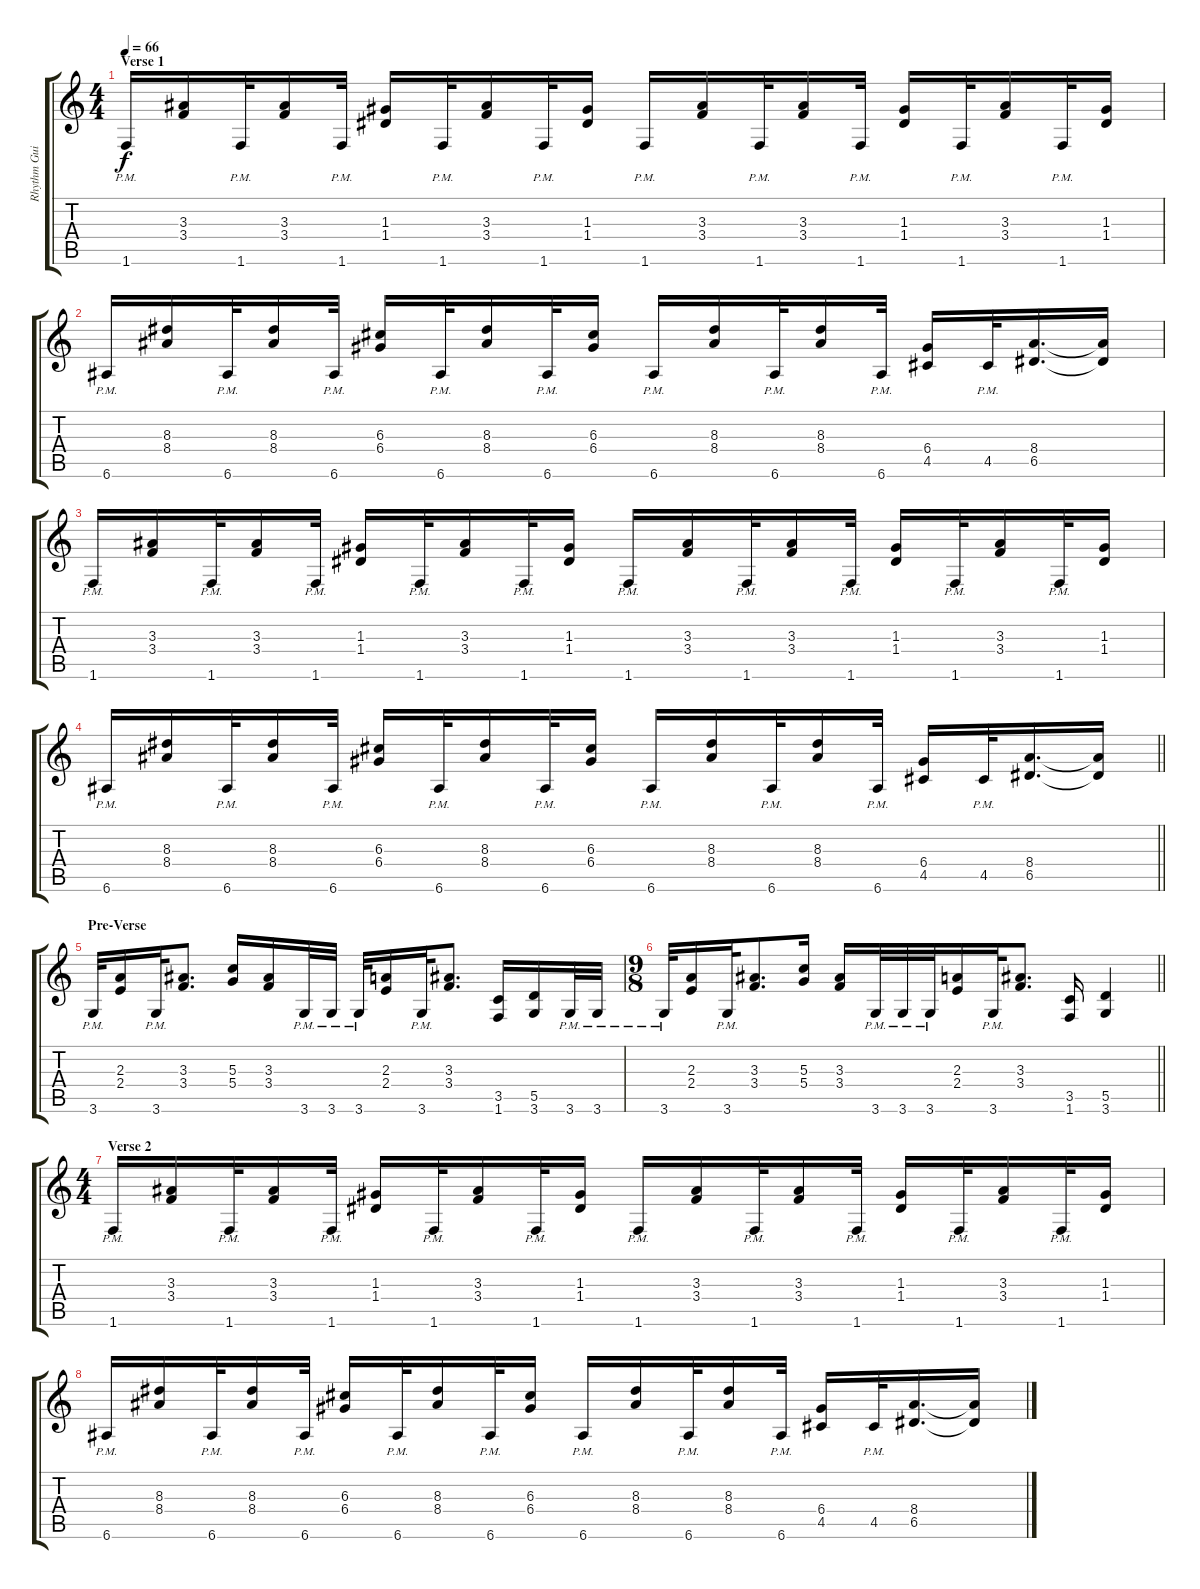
\track ("Rhythm Guitar" "Rhythm Gui") {instrument distortionguitar}
\staff {score tabs}
\tuning (E4 B3 G3 D3 A2 E2) {hide}
\ts (4 4)
\section ("" "Verse 1")
\tempo 66
\clef g2
\ks c
1.6{pm}.16{dy f} (3.3 3.4).16 1.6{pm}.32 (3.3 3.4).16 1.6{pm}.32 (1.3 1.4).16 1.6{pm}.32 (3.3 3.4).16 1.6{pm}.32 (1.3 1.4).16 1.6{pm}.16 (3.3 3.4).16 1.6{pm}.32 (3.3 3.4).16 1.6{pm}.32 (1.3 1.4).16 1.6{pm}.32 (3.3 3.4).16 1.6{pm}.32 (1.3 1.4).16 |
6.6{pm}.16 (8.3 8.4).16 6.6{pm}.32 (8.3 8.4).16 6.6{pm}.32 (6.3 6.4).16 6.6{pm}.32 (8.3 8.4).16 6.6{pm}.32 (6.3 6.4).16 6.6{pm}.16 (8.3 8.4).16 6.6{pm}.32 (8.3 8.4).16 6.6{pm}.32 (6.4 4.5).16 4.5{pm}.32 (8.4 6.5).16{d} (8.4{t} 6.5{t}).16 |
1.6{pm}.16 (3.3 3.4).16 1.6{pm}.32 (3.3 3.4).16 1.6{pm}.32 (1.3 1.4).16 1.6{pm}.32 (3.3 3.4).16 1.6{pm}.32 (1.3 1.4).16 1.6{pm}.16 (3.3 3.4).16 1.6{pm}.32 (3.3 3.4).16 1.6{pm}.32 (1.3 1.4).16 1.6{pm}.32 (3.3 3.4).16 1.6{pm}.32 (1.3 1.4).16 |
\barLineRight lightlight
6.6{pm}.16 (8.3 8.4).16 6.6{pm}.32 (8.3 8.4).16 6.6{pm}.32 (6.3 6.4).16 6.6{pm}.32 (8.3 8.4).16 6.6{pm}.32 (6.3 6.4).16 6.6{pm}.16 (8.3 8.4).16 6.6{pm}.32 (8.3 8.4).16 6.6{pm}.32 (6.4 4.5).16 4.5{pm}.32 (8.4 6.5).16{d} (8.4{t} 6.5{t}).16 |
\section ("" "Pre-Verse")
3.6{pm}.32 (2.3 2.4).16 3.6{pm}.32 (3.3 3.4).8{d} (5.3 5.4).16 (3.3 3.4).16 3.6{pm}.32 3.6{pm}.32 3.6{pm}.32 (2.3 2.4).16 3.6{pm}.32 (3.3 3.4).8{d} (3.5 1.6).16 (5.5 3.6).16 3.6{pm}.32 3.6{pm}.32 |
\ts (9 8)
\barLineRight lightlight
3.6{pm}.32 (2.3 2.4).16 3.6{pm}.32 (3.3 3.4).8{d} (5.3 5.4).16 (3.3 3.4).16 3.6{pm}.32 3.6{pm}.32 3.6{pm}.32 (2.3 2.4).16 3.6{pm}.32 (3.3 3.4).8{d} (3.5 1.6).16 (5.5 3.6).4 |
\ts (4 4)
\section ("" "Verse 2")
1.6{pm}.16 (3.3 3.4).16 1.6{pm}.32 (3.3 3.4).16 1.6{pm}.32 (1.3 1.4).16 1.6{pm}.32 (3.3 3.4).16 1.6{pm}.32 (1.3 1.4).16 1.6{pm}.16 (3.3 3.4).16 1.6{pm}.32 (3.3 3.4).16 1.6{pm}.32 (1.3 1.4).16 1.6{pm}.32 (3.3 3.4).16 1.6{pm}.32 (1.3 1.4).16 |
6.6{pm}.16 (8.3 8.4).16 6.6{pm}.32 (8.3 8.4).16 6.6{pm}.32 (6.3 6.4).16 6.6{pm}.32 (8.3 8.4).16 6.6{pm}.32 (6.3 6.4).16 6.6{pm}.16 (8.3 8.4).16 6.6{pm}.32 (8.3 8.4).16 6.6{pm}.32 (6.4 4.5).16 4.5{pm}.32 (8.4 6.5).16{d} (8.4{t} 6.5{t}).16
